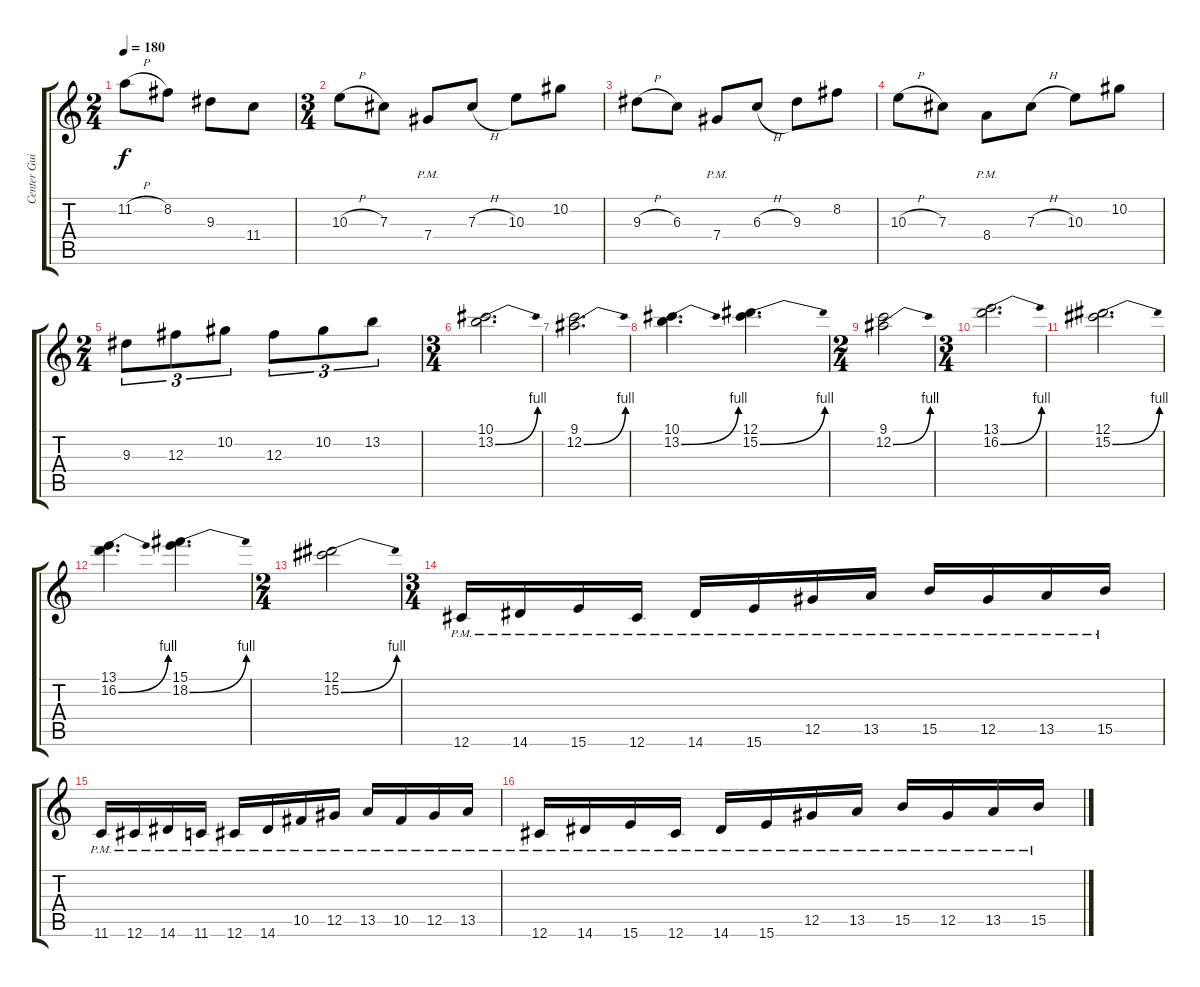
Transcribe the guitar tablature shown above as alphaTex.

\track ("Center Guitar I" "Center Gui") {instrument distortionguitar}
\staff {score tabs}
\tuning (Eb4 Bb3 Gb3 Db3 Ab2 Db2) {hide}
\ts (2 4)
\tempo 180
\clef g2
\ks c
11.2{h}.8{dy f} 8.2.8 9.3.8 11.4.8 |
\ts (3 4)
10.3{h}.8 7.3.8 7.4{pm}.8 7.3{h}.8 10.3.8 10.2.8 |
9.3{h}.8 6.3.8 7.4{pm}.8 6.3{h}.8 9.3.8 8.2.8 |
10.3{h}.8 7.3.8 8.4{pm}.8 7.3{h}.8 10.3.8 10.2.8 |
\ts (2 4)
9.3.8{tu (3 2)} 12.3.8{tu (3 2)} 10.2.8{tu (3 2)} 12.3.8{tu (3 2)} 10.2.8{tu (3 2)} 13.2.8{tu (3 2)} |
\ts (3 4)
(10.1 13.2{be (bend 0 0 60 4)}).2{d} |
(9.1 12.2{be (bend 0 0 60 4)}).2{d} |
(10.1 13.2{be (bend 0 0 60 4)}).4{d} (12.1 15.2{be (bend 0 0 60 4)}).4{d} |
\ts (2 4)
(9.1 12.2{be (bend 0 0 60 4)}).2 |
\ts (3 4)
(13.1 16.2{be (bend 0 0 60 4)}).2{d} |
(12.1 15.2{be (bend 0 0 60 4)}).2{d} |
(13.1 16.2{be (bend 0 0 60 4)}).4{d} (15.1 18.2{be (bend 0 0 60 4)}).4{d} |
\ts (2 4)
(12.1 15.2{be (bend 0 0 60 4)}).2 |
\ts (3 4)
12.6{pm}.16 14.6{pm}.16 15.6{pm}.16 12.6{pm}.16 14.6{pm}.16 15.6{pm}.16 12.5{pm}.16 13.5{pm}.16 15.5{pm}.16 12.5{pm}.16 13.5{pm}.16 15.5{pm}.16 |
11.6{pm}.16 12.6{pm}.16 14.6{pm}.16 11.6{pm}.16 12.6{pm}.16 14.6{pm}.16 10.5{pm}.16 12.5{pm}.16 13.5{pm}.16 10.5{pm}.16 12.5{pm}.16 13.5{pm}.16 |
12.6{pm}.16 14.6{pm}.16 15.6{pm}.16 12.6{pm}.16 14.6{pm}.16 15.6{pm}.16 12.5{pm}.16 13.5{pm}.16 15.5{pm}.16 12.5{pm}.16 13.5{pm}.16 15.5{pm}.16
